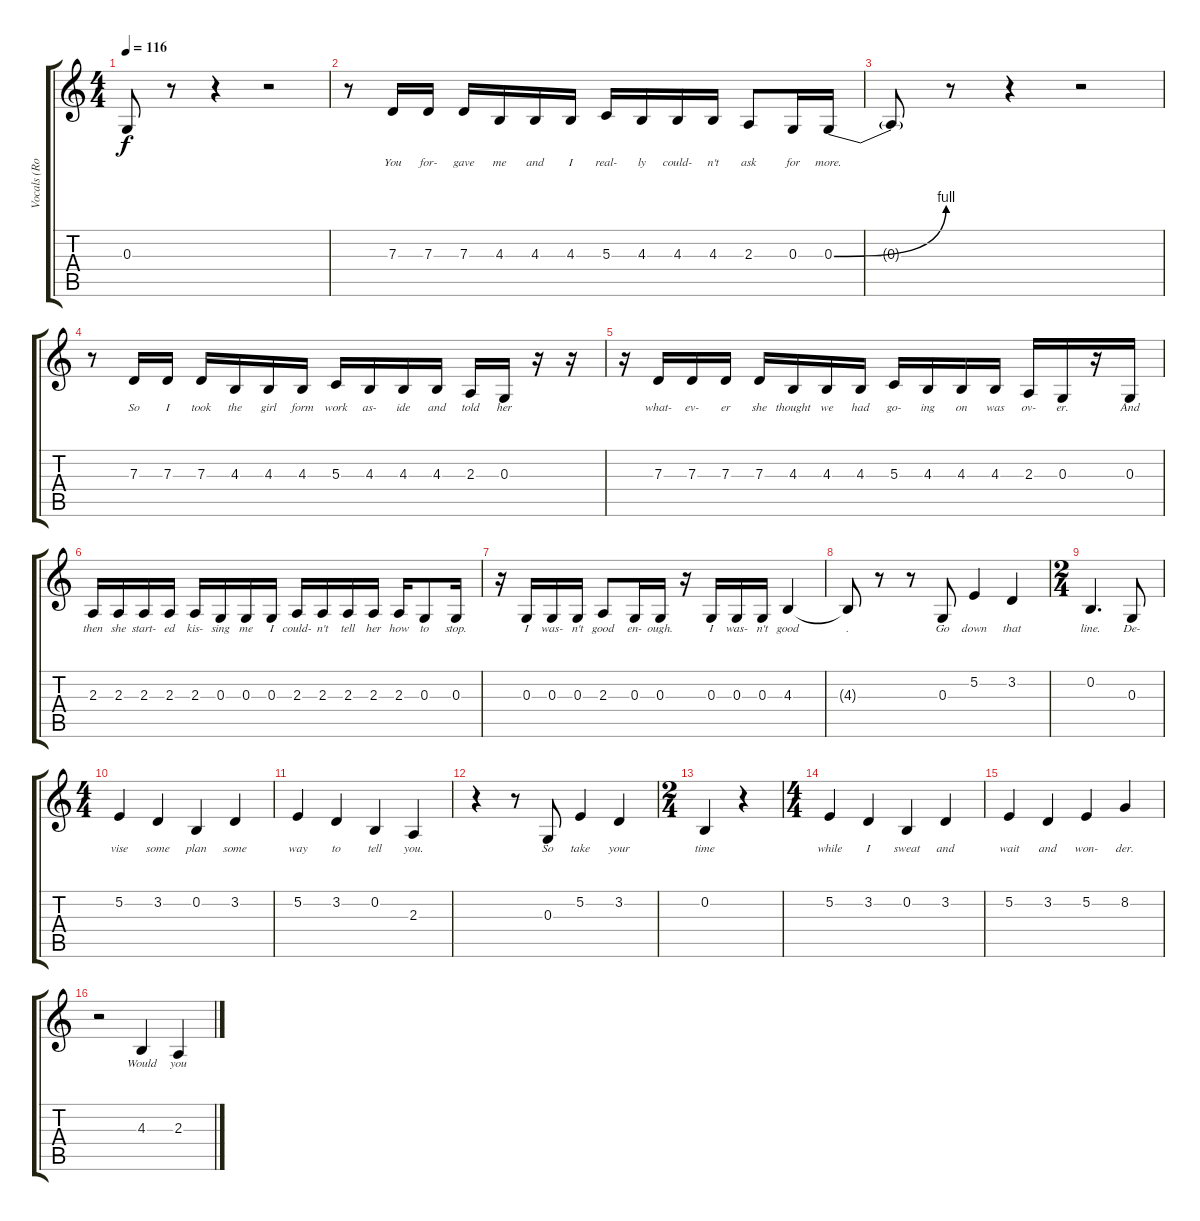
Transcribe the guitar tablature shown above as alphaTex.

\track ("Vocals (Rob)" "Vocals (Ro") {instrument brightacousticpiano}
\staff {score tabs}
\tuning (E4 B3 G3 D3 A2 D2) {hide}
\ts (4 4)
\tempo 116
\clef g2
\ks c
0.3{t}.8{lyrics (0 "") lyrics (1 "") lyrics (2 "") lyrics (3 "") lyrics (4 "") dy f} r.8 r.4 r.2 |
r.8 7.3.16{lyrics (0 "You") lyrics (1 "") lyrics (2 "") lyrics (3 "") lyrics (4 "")} 7.3.16{lyrics (0 "for-") lyrics (1 "") lyrics (2 "") lyrics (3 "") lyrics (4 "")} 7.3.16{lyrics (0 "gave") lyrics (1 "") lyrics (2 "") lyrics (3 "") lyrics (4 "")} 4.3.16{lyrics (0 "me") lyrics (1 "") lyrics (2 "") lyrics (3 "") lyrics (4 "")} 4.3.16{lyrics (0 "and") lyrics (1 "") lyrics (2 "") lyrics (3 "") lyrics (4 "")} 4.3.16{lyrics (0 "I") lyrics (1 "") lyrics (2 "") lyrics (3 "") lyrics (4 "")} 5.3.16{lyrics (0 "real-") lyrics (1 "") lyrics (2 "") lyrics (3 "") lyrics (4 "")} 4.3.16{lyrics (0 "ly") lyrics (1 "") lyrics (2 "") lyrics (3 "") lyrics (4 "")} 4.3.16{lyrics (0 "could-") lyrics (1 "") lyrics (2 "") lyrics (3 "") lyrics (4 "")} 4.3.16{lyrics (0 "n't") lyrics (1 "") lyrics (2 "") lyrics (3 "") lyrics (4 "")} 2.3.8{lyrics (0 "ask") lyrics (1 "") lyrics (2 "") lyrics (3 "") lyrics (4 "")} 0.3.16{lyrics (0 "for") lyrics (1 "") lyrics (2 "") lyrics (3 "") lyrics (4 "")} 0.3{be (bend 0 0 60 4)}.16{lyrics (0 "more.") lyrics (1 "") lyrics (2 "") lyrics (3 "") lyrics (4 "")} |
0.3{t}.8{lyrics (0 "") lyrics (1 "") lyrics (2 "") lyrics (3 "") lyrics (4 "")} r.8 r.4 r.2 |
r.8 7.3.16{lyrics (0 "So") lyrics (1 "") lyrics (2 "") lyrics (3 "") lyrics (4 "")} 7.3.16{lyrics (0 "I") lyrics (1 "") lyrics (2 "") lyrics (3 "") lyrics (4 "")} 7.3.16{lyrics (0 "took") lyrics (1 "") lyrics (2 "") lyrics (3 "") lyrics (4 "")} 4.3.16{lyrics (0 "the") lyrics (1 "") lyrics (2 "") lyrics (3 "") lyrics (4 "")} 4.3.16{lyrics (0 "girl") lyrics (1 "") lyrics (2 "") lyrics (3 "") lyrics (4 "")} 4.3.16{lyrics (0 "form") lyrics (1 "") lyrics (2 "") lyrics (3 "") lyrics (4 "")} 5.3.16{lyrics (0 "work") lyrics (1 "") lyrics (2 "") lyrics (3 "") lyrics (4 "")} 4.3.16{lyrics (0 "as-") lyrics (1 "") lyrics (2 "") lyrics (3 "") lyrics (4 "")} 4.3.16{lyrics (0 "ide") lyrics (1 "") lyrics (2 "") lyrics (3 "") lyrics (4 "")} 4.3.16{lyrics (0 "and") lyrics (1 "") lyrics (2 "") lyrics (3 "") lyrics (4 "")} 2.3.16{lyrics (0 "told") lyrics (1 "") lyrics (2 "") lyrics (3 "") lyrics (4 "")} 0.3.16{lyrics (0 "her") lyrics (1 "") lyrics (2 "") lyrics (3 "") lyrics (4 "")} r.16 r.16 |
r.16 7.3.16{lyrics (0 "what-") lyrics (1 "") lyrics (2 "") lyrics (3 "") lyrics (4 "")} 7.3.16{lyrics (0 "ev-") lyrics (1 "") lyrics (2 "") lyrics (3 "") lyrics (4 "")} 7.3.16{lyrics (0 "er") lyrics (1 "") lyrics (2 "") lyrics (3 "") lyrics (4 "")} 7.3.16{lyrics (0 "she") lyrics (1 "") lyrics (2 "") lyrics (3 "") lyrics (4 "")} 4.3.16{lyrics (0 "thought") lyrics (1 "") lyrics (2 "") lyrics (3 "") lyrics (4 "")} 4.3.16{lyrics (0 "we") lyrics (1 "") lyrics (2 "") lyrics (3 "") lyrics (4 "")} 4.3.16{lyrics (0 "had") lyrics (1 "") lyrics (2 "") lyrics (3 "") lyrics (4 "")} 5.3.16{lyrics (0 "go-") lyrics (1 "") lyrics (2 "") lyrics (3 "") lyrics (4 "")} 4.3.16{lyrics (0 "ing") lyrics (1 "") lyrics (2 "") lyrics (3 "") lyrics (4 "")} 4.3.16{lyrics (0 "on") lyrics (1 "") lyrics (2 "") lyrics (3 "") lyrics (4 "")} 4.3.16{lyrics (0 "was") lyrics (1 "") lyrics (2 "") lyrics (3 "") lyrics (4 "")} 2.3.16{lyrics (0 "ov-") lyrics (1 "") lyrics (2 "") lyrics (3 "") lyrics (4 "")} 0.3.16{lyrics (0 "er.") lyrics (1 "") lyrics (2 "") lyrics (3 "") lyrics (4 "")} r.16 0.3.16{lyrics (0 "And") lyrics (1 "") lyrics (2 "") lyrics (3 "") lyrics (4 "")} |
2.3.16{lyrics (0 "then") lyrics (1 "") lyrics (2 "") lyrics (3 "") lyrics (4 "")} 2.3.16{lyrics (0 "she") lyrics (1 "") lyrics (2 "") lyrics (3 "") lyrics (4 "")} 2.3.16{lyrics (0 "start-") lyrics (1 "") lyrics (2 "") lyrics (3 "") lyrics (4 "")} 2.3.16{lyrics (0 "ed") lyrics (1 "") lyrics (2 "") lyrics (3 "") lyrics (4 "")} 2.3.16{lyrics (0 "kis-") lyrics (1 "") lyrics (2 "") lyrics (3 "") lyrics (4 "")} 0.3.16{lyrics (0 "sing") lyrics (1 "") lyrics (2 "") lyrics (3 "") lyrics (4 "")} 0.3.16{lyrics (0 "me") lyrics (1 "") lyrics (2 "") lyrics (3 "") lyrics (4 "")} 0.3.16{lyrics (0 "I") lyrics (1 "") lyrics (2 "") lyrics (3 "") lyrics (4 "")} 2.3.16{lyrics (0 "could-") lyrics (1 "") lyrics (2 "") lyrics (3 "") lyrics (4 "")} 2.3.16{lyrics (0 "n't") lyrics (1 "") lyrics (2 "") lyrics (3 "") lyrics (4 "")} 2.3.16{lyrics (0 "tell") lyrics (1 "") lyrics (2 "") lyrics (3 "") lyrics (4 "")} 2.3.16{lyrics (0 "her") lyrics (1 "") lyrics (2 "") lyrics (3 "") lyrics (4 "")} 2.3.16{lyrics (0 "how") lyrics (1 "") lyrics (2 "") lyrics (3 "") lyrics (4 "")} 0.3.8{lyrics (0 "to") lyrics (1 "") lyrics (2 "") lyrics (3 "") lyrics (4 "")} 0.3.16{lyrics (0 "stop.") lyrics (1 "") lyrics (2 "") lyrics (3 "") lyrics (4 "")} |
r.16 0.3.16{lyrics (0 "I") lyrics (1 "") lyrics (2 "") lyrics (3 "") lyrics (4 "")} 0.3.16{lyrics (0 "was-") lyrics (1 "") lyrics (2 "") lyrics (3 "") lyrics (4 "")} 0.3.16{lyrics (0 "n't") lyrics (1 "") lyrics (2 "") lyrics (3 "") lyrics (4 "")} 2.3.8{lyrics (0 "good") lyrics (1 "") lyrics (2 "") lyrics (3 "") lyrics (4 "")} 0.3.16{lyrics (0 "en-") lyrics (1 "") lyrics (2 "") lyrics (3 "") lyrics (4 "")} 0.3.16{lyrics (0 "ough.") lyrics (1 "") lyrics (2 "") lyrics (3 "") lyrics (4 "")} r.16 0.3.16{lyrics (0 "I") lyrics (1 "") lyrics (2 "") lyrics (3 "") lyrics (4 "")} 0.3.16{lyrics (0 "was-") lyrics (1 "") lyrics (2 "") lyrics (3 "") lyrics (4 "")} 0.3.16{lyrics (0 "n't") lyrics (1 "") lyrics (2 "") lyrics (3 "") lyrics (4 "")} 4.3.4{lyrics (0 "good") lyrics (1 "") lyrics (2 "") lyrics (3 "") lyrics (4 "")} |
4.3{t}.8{lyrics (0 ".") lyrics (1 "") lyrics (2 "") lyrics (3 "") lyrics (4 "")} r.8 r.8 0.3.8{lyrics (0 "Go") lyrics (1 "") lyrics (2 "") lyrics (3 "") lyrics (4 "")} 5.2.4{lyrics (0 "down") lyrics (1 "") lyrics (2 "") lyrics (3 "") lyrics (4 "")} 3.2.4{lyrics (0 "that") lyrics (1 "") lyrics (2 "") lyrics (3 "") lyrics (4 "")} |
\ts (2 4)
0.2.4{d lyrics (0 "line.") lyrics (1 "") lyrics (2 "") lyrics (3 "") lyrics (4 "")} 0.3.8{lyrics (0 "De-") lyrics (1 "") lyrics (2 "") lyrics (3 "") lyrics (4 "")} |
\ts (4 4)
5.2.4{lyrics (0 "vise") lyrics (1 "") lyrics (2 "") lyrics (3 "") lyrics (4 "")} 3.2.4{lyrics (0 "some") lyrics (1 "") lyrics (2 "") lyrics (3 "") lyrics (4 "")} 0.2.4{lyrics (0 "plan") lyrics (1 "") lyrics (2 "") lyrics (3 "") lyrics (4 "")} 3.2.4{lyrics (0 "some") lyrics (1 "") lyrics (2 "") lyrics (3 "") lyrics (4 "")} |
5.2.4{lyrics (0 "way") lyrics (1 "") lyrics (2 "") lyrics (3 "") lyrics (4 "")} 3.2.4{lyrics (0 "to") lyrics (1 "") lyrics (2 "") lyrics (3 "") lyrics (4 "")} 0.2.4{lyrics (0 "tell") lyrics (1 "") lyrics (2 "") lyrics (3 "") lyrics (4 "")} 2.3.4{lyrics (0 "you.") lyrics (1 "") lyrics (2 "") lyrics (3 "") lyrics (4 "")} |
r.4 r.8 0.3.8{lyrics (0 "So") lyrics (1 "") lyrics (2 "") lyrics (3 "") lyrics (4 "")} 5.2.4{lyrics (0 "take") lyrics (1 "") lyrics (2 "") lyrics (3 "") lyrics (4 "")} 3.2.4{lyrics (0 "your") lyrics (1 "") lyrics (2 "") lyrics (3 "") lyrics (4 "")} |
\ts (2 4)
0.2.4{lyrics (0 "time") lyrics (1 "") lyrics (2 "") lyrics (3 "") lyrics (4 "")} r.4 |
\ts (4 4)
5.2.4{lyrics (0 "while") lyrics (1 "") lyrics (2 "") lyrics (3 "") lyrics (4 "")} 3.2.4{lyrics (0 "I") lyrics (1 "") lyrics (2 "") lyrics (3 "") lyrics (4 "")} 0.2.4{lyrics (0 "sweat") lyrics (1 "") lyrics (2 "") lyrics (3 "") lyrics (4 "")} 3.2.4{lyrics (0 "and") lyrics (1 "") lyrics (2 "") lyrics (3 "") lyrics (4 "")} |
5.2.4{lyrics (0 "wait") lyrics (1 "") lyrics (2 "") lyrics (3 "") lyrics (4 "")} 3.2.4{lyrics (0 "and") lyrics (1 "") lyrics (2 "") lyrics (3 "") lyrics (4 "")} 5.2.4{lyrics (0 "won-") lyrics (1 "") lyrics (2 "") lyrics (3 "") lyrics (4 "")} 8.2.4{lyrics (0 "der.") lyrics (1 "") lyrics (2 "") lyrics (3 "") lyrics (4 "")} |
r.2 4.3.4{lyrics (0 "Would") lyrics (1 "") lyrics (2 "") lyrics (3 "") lyrics (4 "")} 2.3.4{lyrics (0 "you") lyrics (1 "") lyrics (2 "") lyrics (3 "") lyrics (4 "")}
